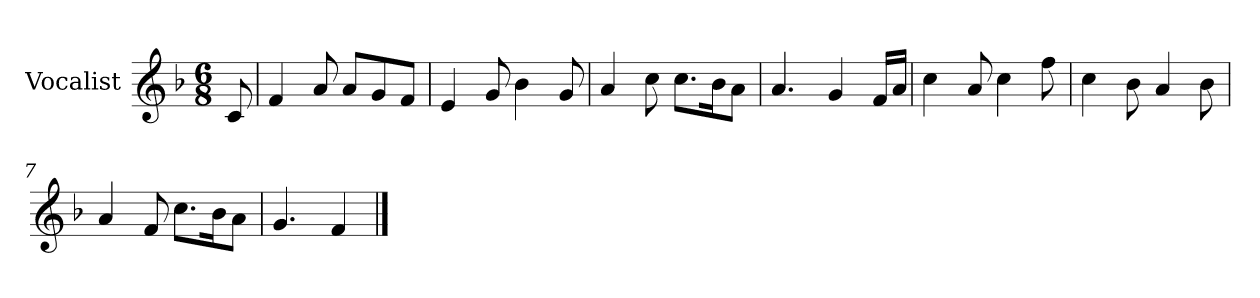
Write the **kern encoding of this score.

**kern
*part1
*staff1
*I"Vocalist
*k[b-]
*F:
*M6/8
=
8c
=1
4f
8a
8aL
8g
8fJ
=2
4e
8g
4b-
8g
=3
4a
8cc
8.ccL
16b-K
8aJ
=4
4.a
4g
16fLL
16aJJ
=5
4cc
8a
4cc
8ff
=6
4cc
8b-
4a
8b-
=7
4a
8f
8.ccL
16b-K
8aJ
=8
4.g
4f
==
*-
